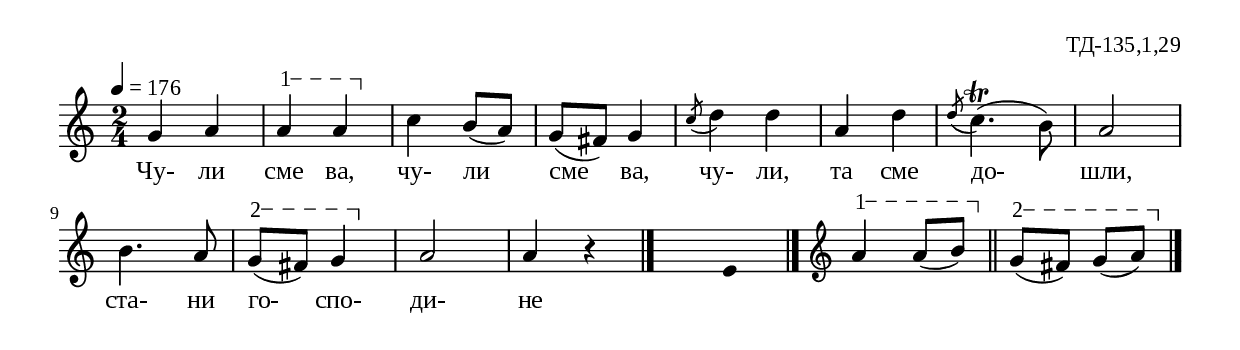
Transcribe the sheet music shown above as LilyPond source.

%{
td_135_1_29
%}

\include "td-preamble.ly"

\score {
\relative c'' {
\tempo 4 = 176
\time 2/4
g4 a | 
\varA
a\startTextSpan a\stopTextSpan | 
c b8[( a]) | g[( fis]) g4 | \acciaccatura c8 d4 d | a d |
\acciaccatura d8 c4.\trill( b8) | a2 | b4. a8 | 
\varB
g\startTextSpan[( fis]) g4\stopTextSpan | 
a2 | a4 r
 \bar "|." 
s4 \fixB e \fixC
  \bar "|." 
\endm
\varA
a\startTextSpan a8[( b\stopTextSpan]) \bar "||"
\varB
g\startTextSpan[( fis]) g8[( a\stopTextSpan])
  \bar "|."  
}
\addlyrics { Чу- ли сме ва, чу- ли сме ва, чу- ли, та сме до- шли, 
ста- ни го- спо- ди- не }
%
\layout {
%   \context { 
%	    \Staff \remove "Time_signature_engraver" } 
  indent = #0
  line-width = 190\mm
  ragged-right=##f
}
%
\midi { 
	\context {
		\Score tempoWholesPerMinute = #(ly:make-moment 176 4)
		}
	}
}
%
\header{
  opus = "ТД-135,1,29"
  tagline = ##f
}


